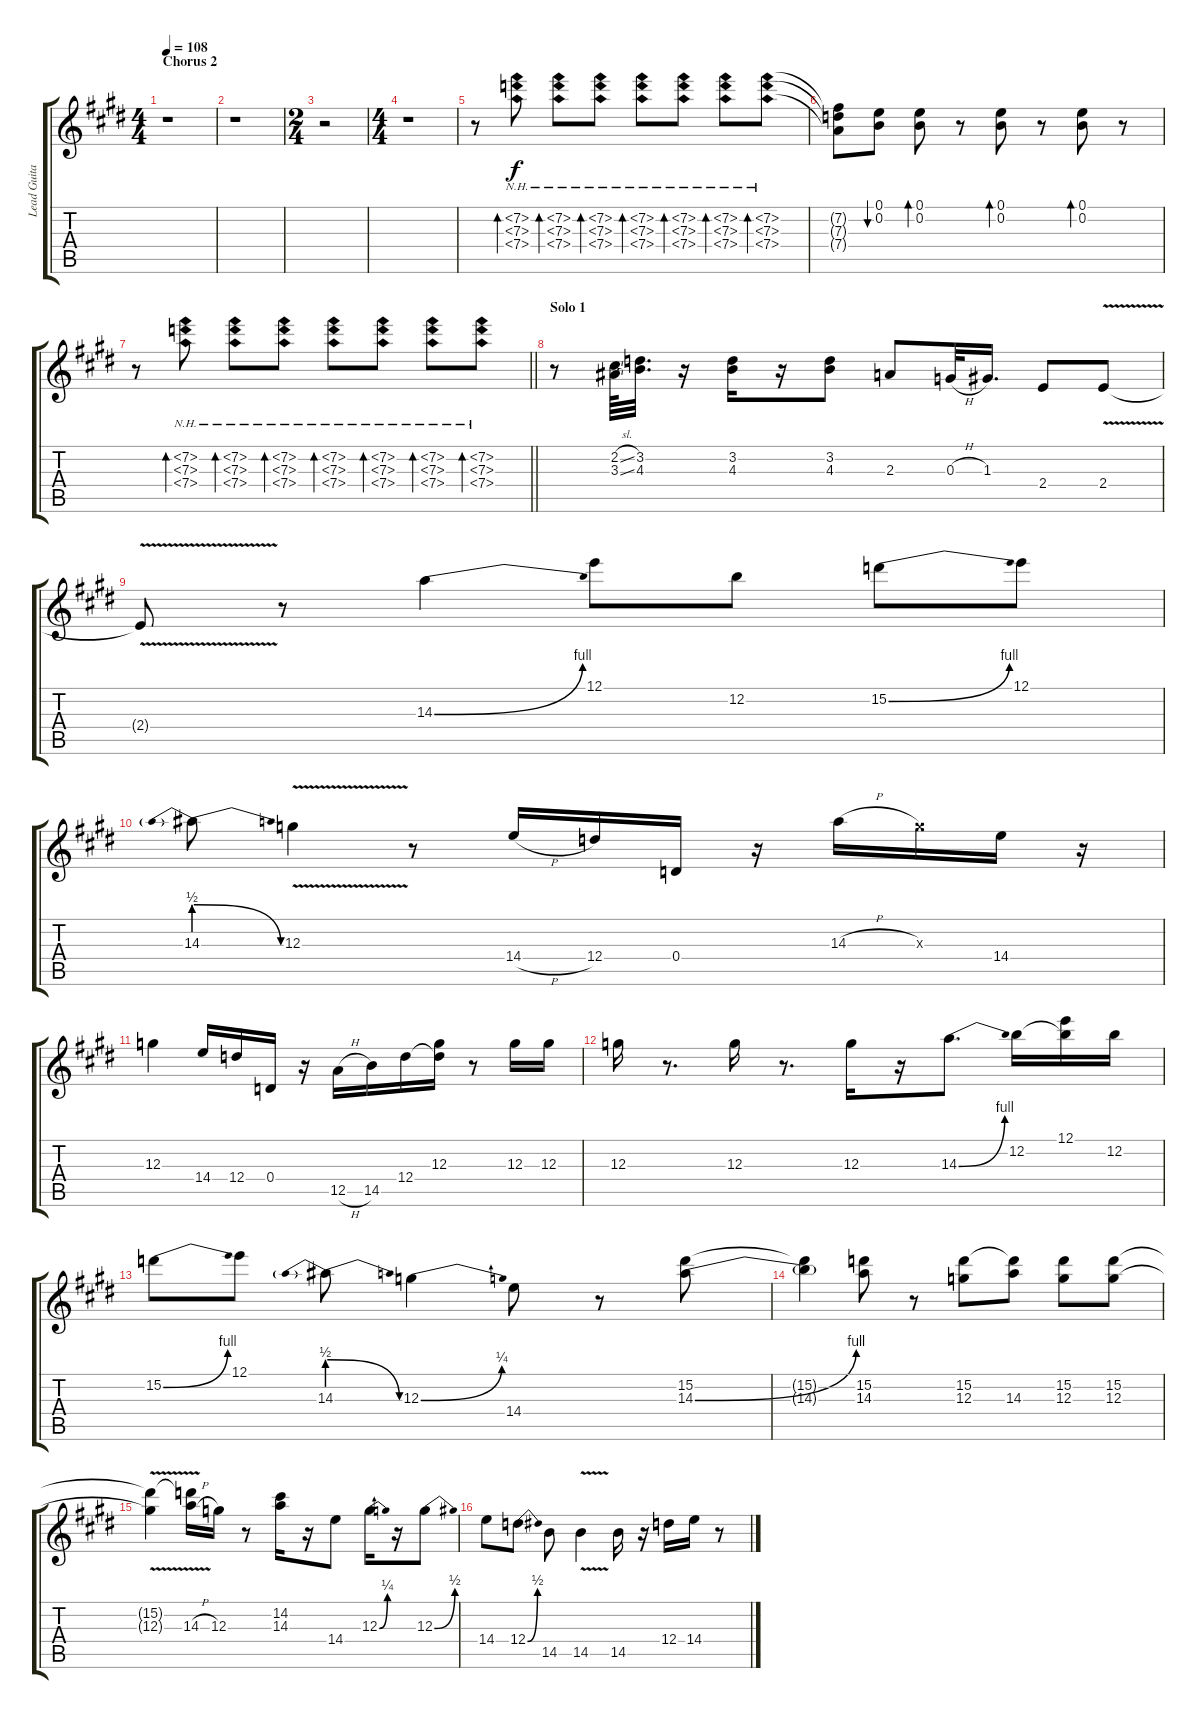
\track ("Lead Guitar" "Lead Guita") {instrument electricguitarclean}
\staff {score tabs}
\tuning (E4 B3 G3 D3 A2 E2) {hide}
\ts (4 4)
\section ("" "Chorus 2")
\tempo 108
\clef g2
\ks e
r.1{dy f} |
r.1 |
\ts (2 4)
r.2 |
\ts (4 4)
r.1 |
r.8 (7.2{nh} 7.3{nh} 7.4{nh}).8{bd 120} (7.2{nh} 7.3{nh} 7.4{nh}).8{bd 120} (7.2{nh} 7.3{nh} 7.4{nh}).8{bd 120} (7.2{nh} 7.3{nh} 7.4{nh}).8{bd 120} (7.2{nh} 7.3{nh} 7.4{nh}).8{bd 120} (7.2{nh} 7.3{nh} 7.4{nh}).8{bd 120} (7.2{nh} 7.3{nh} 7.4{nh}).8{bd 120} |
(7.2{t} 7.3{t} 7.4{t}).8 (0.1 0.2).8{bu 120} (0.1 0.2).8{bd 120} r.8 (0.1 0.2).8{bd 120} r.8 (0.1 0.2).8{bd 120} r.8 |
\barLineRight lightlight
r.8 (7.2{nh} 7.3{nh} 7.4{nh}).8{bd 120} (7.2{nh} 7.3{nh} 7.4{nh}).8{bd 120} (7.2{nh} 7.3{nh} 7.4{nh}).8{bd 120} (7.2{nh} 7.3{nh} 7.4{nh}).8{bd 120} (7.2{nh} 7.3{nh} 7.4{nh}).8{bd 120} (7.2{nh} 7.3{nh} 7.4{nh}).8{bd 120} (7.2{nh} 7.3{nh} 7.4{nh}).8{bd 120} |
\section ("" "Solo 1")
r.8 (2.2{sl} 3.3{sl}).64 (3.2 4.3).32{d} r.16 (3.2 4.3).16 r.16 (3.2 4.3).8 2.3.8 0.3{h}.32 1.3.16{d} 2.4.8 2.4{v}.8 |
2.4{t}.8 r.8 14.3{be (bend 0 0 60 4)}.4 12.1.8 12.2.8 15.2{be (bend 0 0 60 4)}.8 12.1.8 |
14.3{be (prebendrelease 0 2 60 0)}.8 12.3{v}.4 r.8 14.4{h}.16 12.4.16 0.4.16 r.16 14.3{h}.16 12.3{x}.16 14.4.16 r.16 |
12.3.4 14.4.16 12.4.16 0.4.16 r.16 12.5{h}.16 14.5.16 12.4.16 (12.3 12.4{t}).16 r.8 12.3.16 12.3.16 |
12.3.16 r.8{d} 12.3.16 r.8{d} 12.3.16 r.16 14.3{be (bend 0 0 60 4)}.8{d} 12.2.16 (12.1 12.2{t}).16 12.2.16 |
15.2{be (bend 0 0 60 4)}.8 12.1.8 14.3{be (prebendrelease 0 2 60 0)}.8 12.3{be (bend 0 0 60 1)}.4 14.4.8 r.8 (15.2 14.3{be (bend 0 0 60 4)}).8 |
(15.2{t} 14.3{t}).4 (15.2 14.3).8 r.8 (15.2 12.3).8 (15.2{t} 14.3).8 (15.2 12.3).8 (15.2 12.3).8 |
(15.2{v t} 12.3{v t}).4 (15.2{t} 14.3{h}).16 12.3.16 r.8 (14.2 14.3).16 r.16 14.4.8 12.3{be (bend 0 0 60 1)}.16 r.16 12.3{be (bend 0 0 60 2)}.8 |
14.4.8 12.4{be (bend 0 0 60 2)}.8 14.5.8 14.5{v}.4 14.5.16 r.16 12.4.16 14.4.16 r.8
